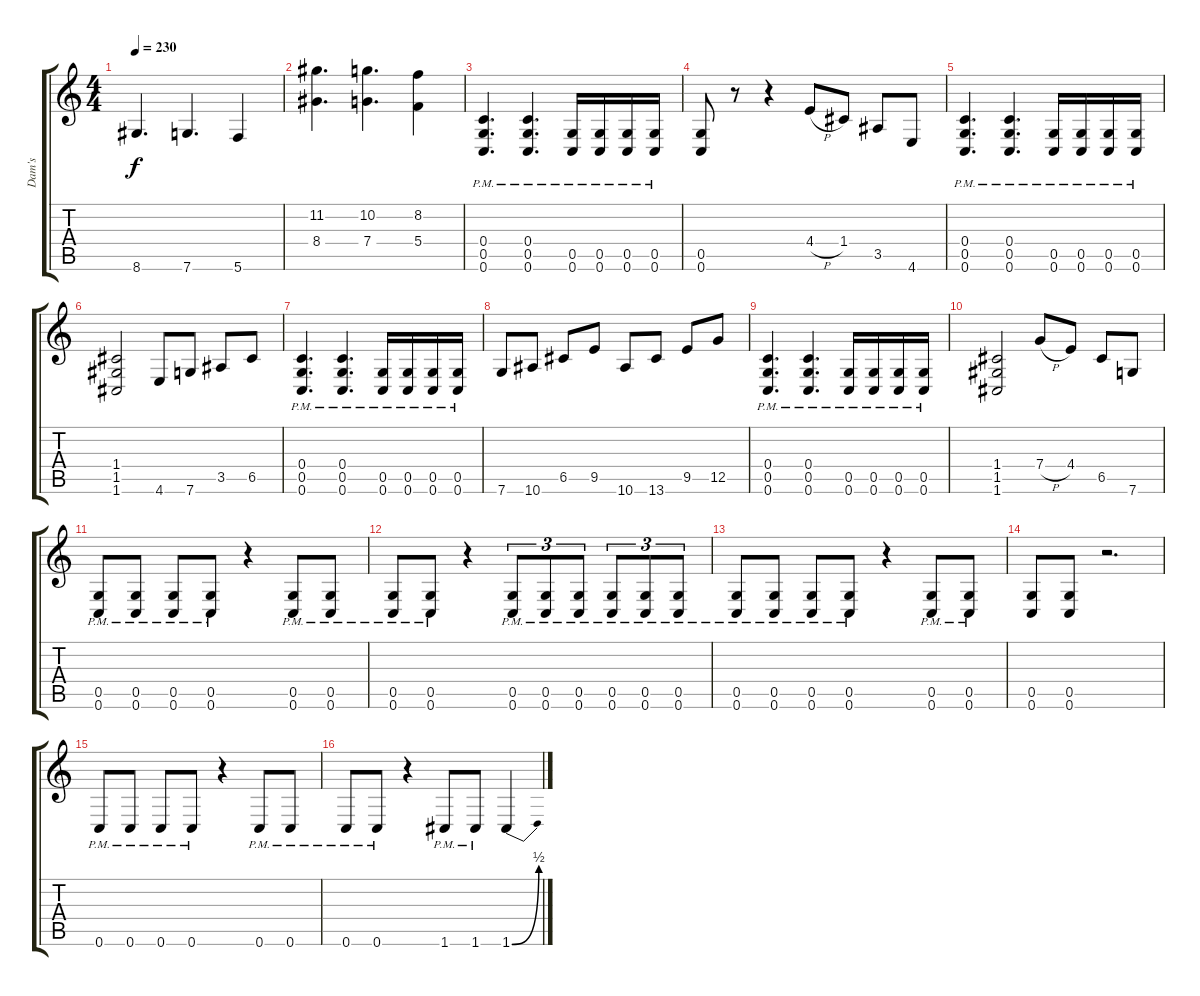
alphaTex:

\track ("Dam's" "Dam's") {instrument distortionguitar}
\staff {score tabs}
\tuning (D4 A3 F3 C3 G2 C2) {hide}
\ts (4 4)
\tempo 230
\clef g2
\ks c
8.6.4{d dy f} 7.6.4{d} 5.6.4 |
(11.2 8.4).4{d} (10.2 7.4).4{d} (8.2 5.4).4 |
(0.4{pm} 0.5{pm} 0.6{pm}).4{d} (0.4{pm} 0.5{pm} 0.6{pm}).4{d} (0.5{pm} 0.6{pm}).16 (0.5{pm} 0.6{pm}).16 (0.5{pm} 0.6{pm}).16 (0.5{pm} 0.6{pm}).16 |
(0.5 0.6).8 r.8 r.4 4.4{h}.8 1.4.8 3.5.8 4.6.8 |
(0.4{pm} 0.5{pm} 0.6{pm}).4{d} (0.4{pm} 0.5{pm} 0.6{pm}).4{d} (0.5{pm} 0.6{pm}).16 (0.5{pm} 0.6{pm}).16 (0.5{pm} 0.6{pm}).16 (0.5{pm} 0.6{pm}).16 |
(1.4 1.5 1.6).2 4.6.8 7.6.8 3.5.8 6.5.8 |
(0.4{pm} 0.5{pm} 0.6{pm}).4{d} (0.4{pm} 0.5{pm} 0.6{pm}).4{d} (0.5{pm} 0.6{pm}).16 (0.5{pm} 0.6{pm}).16 (0.5{pm} 0.6{pm}).16 (0.5{pm} 0.6{pm}).16 |
7.6.8 10.6.8 6.5.8 9.5.8 10.6.8 13.6.8 9.5.8 12.5.8 |
(0.4{pm} 0.5{pm} 0.6{pm}).4{d} (0.4{pm} 0.5{pm} 0.6{pm}).4{d} (0.5{pm} 0.6{pm}).16 (0.5{pm} 0.6{pm}).16 (0.5{pm} 0.6{pm}).16 (0.5{pm} 0.6{pm}).16 |
(1.4 1.5 1.6).2 7.4{h}.8 4.4.8 6.5.8 7.6.8 |
(0.5{pm} 0.6{pm}).8 (0.5{pm} 0.6{pm}).8 (0.5{pm} 0.6{pm}).8 (0.5{pm} 0.6{pm}).8 r.4 (0.5{pm} 0.6{pm}).8 (0.5{pm} 0.6{pm}).8 |
(0.5{pm} 0.6{pm}).8 (0.5{pm} 0.6{pm}).8 r.4 (0.5{pm} 0.6{pm}).8{tu (3 2)} (0.5{pm} 0.6{pm}).8{tu (3 2)} (0.5{pm} 0.6{pm}).8{tu (3 2)} (0.5{pm} 0.6{pm}).8{tu (3 2)} (0.5{pm} 0.6{pm}).8{tu (3 2)} (0.5{pm} 0.6{pm}).8{tu (3 2)} |
(0.5{pm} 0.6{pm}).8 (0.5{pm} 0.6{pm}).8 (0.5{pm} 0.6{pm}).8 (0.5{pm} 0.6{pm}).8 r.4 (0.5{pm} 0.6{pm}).8 (0.5{pm} 0.6{pm}).8 |
(0.5 0.6).8 (0.5 0.6).8 r.2{d} |
0.6{pm}.8 0.6{pm}.8 0.6{pm}.8 0.6{pm}.8 r.4 0.6{pm}.8 0.6{pm}.8 |
0.6{pm}.8 0.6{pm}.8 r.4 1.6{pm}.8 1.6{pm}.8 1.6{be (bend 0 0 60 2)}.4
